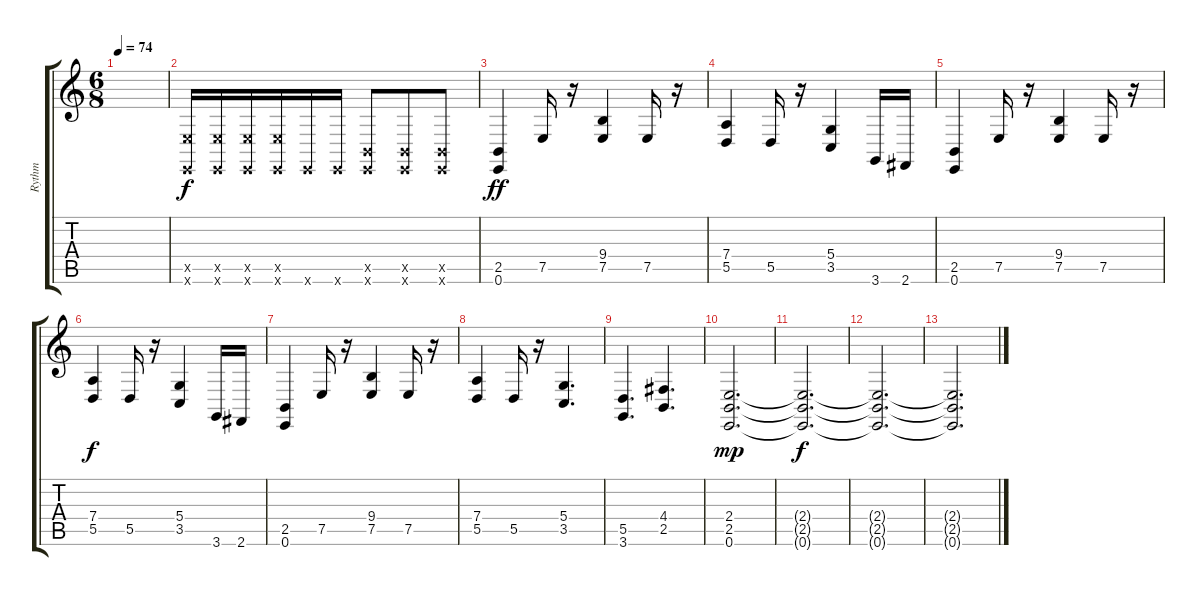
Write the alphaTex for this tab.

\track ("Rythm" "Rythm") {instrument acousticgrandpiano}
\staff {score tabs}
\tuning (E4 B3 G3 D3 A2 E2) {hide}
\ts (6 8)
\tempo 74
\clef g2
\ks c
|
(7.5{x} 0.6{x}).16{instrument overdrivenguitar} (7.5{x} 0.6{x}).16 (7.5{x} 0.6{x}).16 (7.5{x} 0.6{x}).16 0.6{x}.16 0.6{x}.16 (2.5{x} 0.6{x}).8 (2.5{x} 0.6{x}).8 (2.5{x} 0.6{x}).8 |
(2.5 0.6).4{dy ff} 7.5.16 r.16 (9.4 7.5).4 7.5.16 r.16 |
(7.4 5.5).4 5.5.16 r.16 (5.4 3.5).4 3.6.16 2.6.16 |
(2.5 0.6).4 7.5.16 r.16 (9.4 7.5).4 7.5.16 r.16 |
(7.4 5.5).4{dy f} 5.5.16 r.16 (5.4 3.5).4 3.6.16 2.6.16 |
(2.5 0.6).4 7.5.16 r.16 (9.4 7.5).4 7.5.16 r.16 |
(7.4 5.5).4 5.5.16 r.16 (5.4 3.5).4{d} |
(5.5 3.6).4{d} (4.4 2.5).4{d} |
(2.4 2.5 0.6).2{d dy mp} |
(2.4{t} 2.5{t} 0.6{t}).2{d dy f} |
(2.4{t} 2.5{t} 0.6{t}).2{d} |
(2.4{t} 2.5{t} 0.6{t}).2{d}
